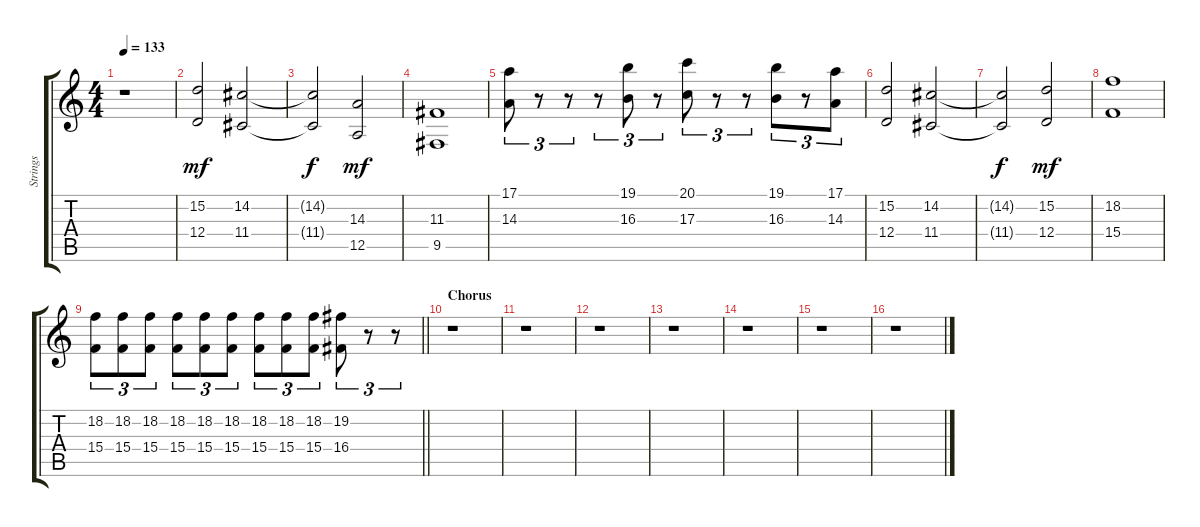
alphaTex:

\track ("Strings" "Strings") {instrument stringensemble1}
\staff {score tabs}
\tuning (E4 B3 G3 D3 A2 E2) {hide}
\ts (4 4)
\tempo 133
\clef g2
\ks c
r.1{dy mf} |
(15.2 12.4).2 (14.2 11.4).2 |
(14.2{t} 11.4{t}).2{dy f} (14.3 12.5).2{dy mf} |
(11.3 9.5).1 |
(17.1 14.3).8{tu (3 2)} r.8{tu (3 2)} r.8{tu (3 2)} r.8{tu (3 2)} (19.1 16.3).8{tu (3 2)} r.8{tu (3 2)} (20.1 17.3).8{tu (3 2)} r.8{tu (3 2)} r.8{tu (3 2)} (19.1 16.3).8{tu (3 2)} r.8{tu (3 2)} (17.1 14.3).8{tu (3 2)} |
(15.2 12.4).2 (14.2 11.4).2 |
(14.2{t} 11.4{t}).2{dy f} (15.2 12.4).2{dy mf} |
(18.2 15.4).1 |
\barLineRight lightlight
(18.2 15.4).8{tu (3 2)} (18.2 15.4).8{tu (3 2)} (18.2 15.4).8{tu (3 2)} (18.2 15.4).8{tu (3 2)} (18.2 15.4).8{tu (3 2)} (18.2 15.4).8{tu (3 2)} (18.2 15.4).8{tu (3 2)} (18.2 15.4).8{tu (3 2)} (18.2 15.4).8{tu (3 2)} (19.2 16.4).8{tu (3 2)} r.8{tu (3 2)} r.8{tu (3 2)} |
\section ("" "Chorus")
r.1 |
r.1 |
r.1 |
r.1 |
r.1 |
r.1 |
r.1
